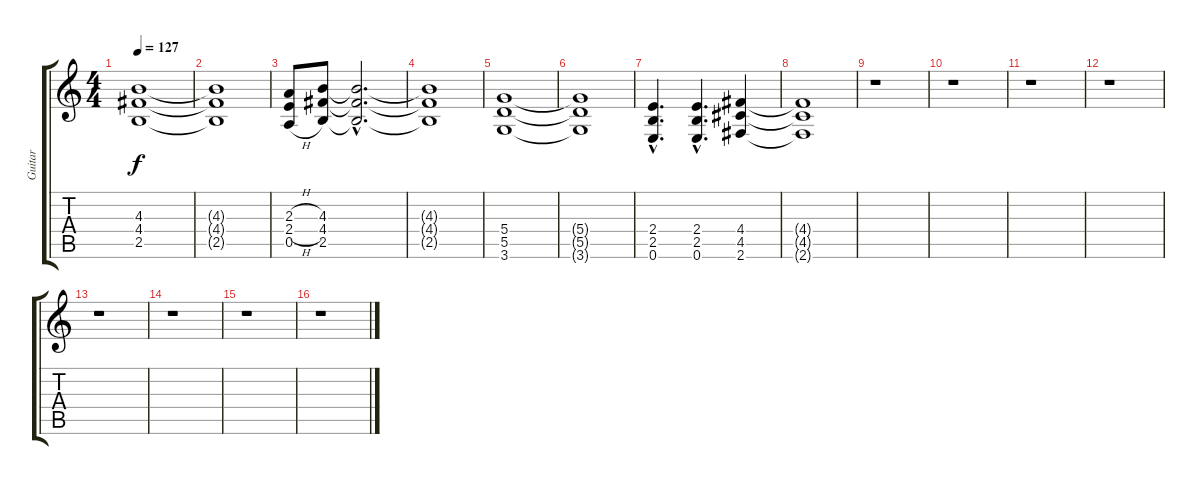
\track ("Guitar" "Guitar") {instrument overdrivenguitar}
\staff {score tabs}
\tuning (E4 B3 G3 D3 A2 E2) {hide}
\ts (4 4)
\tempo 127
\clef g2
\ks c
(4.3 4.4 2.5).1{dy f} |
(4.3{t} 4.4{t} 2.5{t}).1 |
(2.3{h} 2.4{h} 0.5{h}).8 (4.3 4.4 2.5).8 (4.3{hac t} 4.4{hac t} 2.5{hac t}).2{d} |
(4.3{t} 4.4{t} 2.5{t}).1 |
(5.4 5.5 3.6).1 |
(5.4{t} 5.5{t} 3.6{t}).1 |
(2.4{hac} 2.5{hac} 0.6{hac}).4{d} (2.4{hac} 2.5{hac} 0.6{hac}).4{d} (4.4 4.5 2.6).4 |
(4.4{t} 4.5{t} 2.6{t}).1 |
r.1 |
r.1 |
r.1 |
r.1 |
r.1 |
r.1 |
r.1 |
r.1
